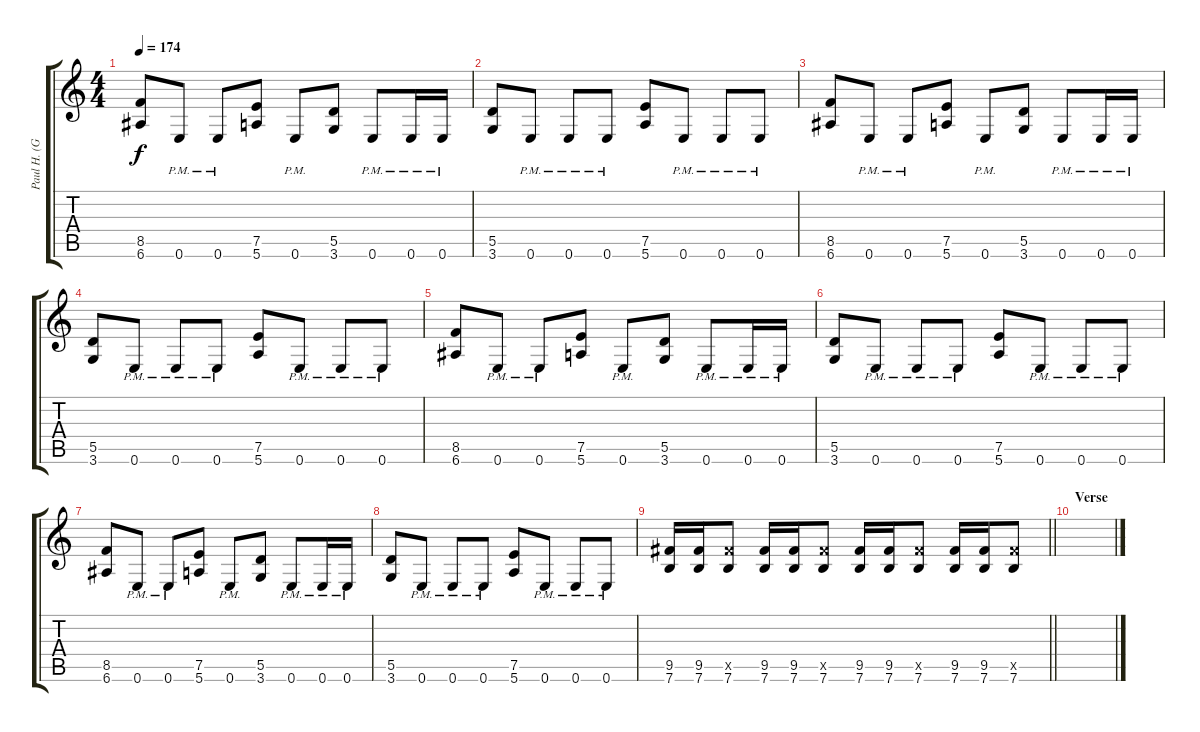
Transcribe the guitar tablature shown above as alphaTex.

\track ("Paul H. (Guitar)" "Paul H. (G") {instrument distortionguitar}
\staff {score tabs}
\tuning (E4 B3 G3 D3 A2 E2) {hide}
\ts (4 4)
\tempo 174
\clef g2
\ks c
(8.5 6.6).8{dy f} 0.6{pm}.8 0.6{pm}.8 (7.5 5.6).8 0.6{pm}.8 (5.5 3.6).8 0.6{pm}.8 0.6{pm}.16 0.6{pm}.16 |
(5.5 3.6).8 0.6{pm}.8 0.6{pm}.8 0.6{pm}.8 (7.5 5.6).8 0.6{pm}.8 0.6{pm}.8 0.6{pm}.8 |
(8.5 6.6).8 0.6{pm}.8 0.6{pm}.8 (7.5 5.6).8 0.6{pm}.8 (5.5 3.6).8 0.6{pm}.8 0.6{pm}.16 0.6{pm}.16 |
(5.5 3.6).8 0.6{pm}.8 0.6{pm}.8 0.6{pm}.8 (7.5 5.6).8 0.6{pm}.8 0.6{pm}.8 0.6{pm}.8 |
(8.5 6.6).8 0.6{pm}.8 0.6{pm}.8 (7.5 5.6).8 0.6{pm}.8 (5.5 3.6).8 0.6{pm}.8 0.6{pm}.16 0.6{pm}.16 |
(5.5 3.6).8 0.6{pm}.8 0.6{pm}.8 0.6{pm}.8 (7.5 5.6).8 0.6{pm}.8 0.6{pm}.8 0.6{pm}.8 |
(8.5 6.6).8 0.6{pm}.8 0.6{pm}.8 (7.5 5.6).8 0.6{pm}.8 (5.5 3.6).8 0.6{pm}.8 0.6{pm}.16 0.6{pm}.16 |
(5.5 3.6).8 0.6{pm}.8 0.6{pm}.8 0.6{pm}.8 (7.5 5.6).8 0.6{pm}.8 0.6{pm}.8 0.6{pm}.8 |
\barLineRight lightlight
(9.5 7.6).16 (9.5 7.6).16 (9.5{x} 7.6).8 (9.5 7.6).16 (9.5 7.6).16 (9.5{x} 7.6).8 (9.5 7.6).16 (9.5 7.6).16 (9.5{x} 7.6).8 (9.5 7.6).16 (9.5 7.6).16 (9.5{x} 7.6).8 |
\section ("" "Verse")
